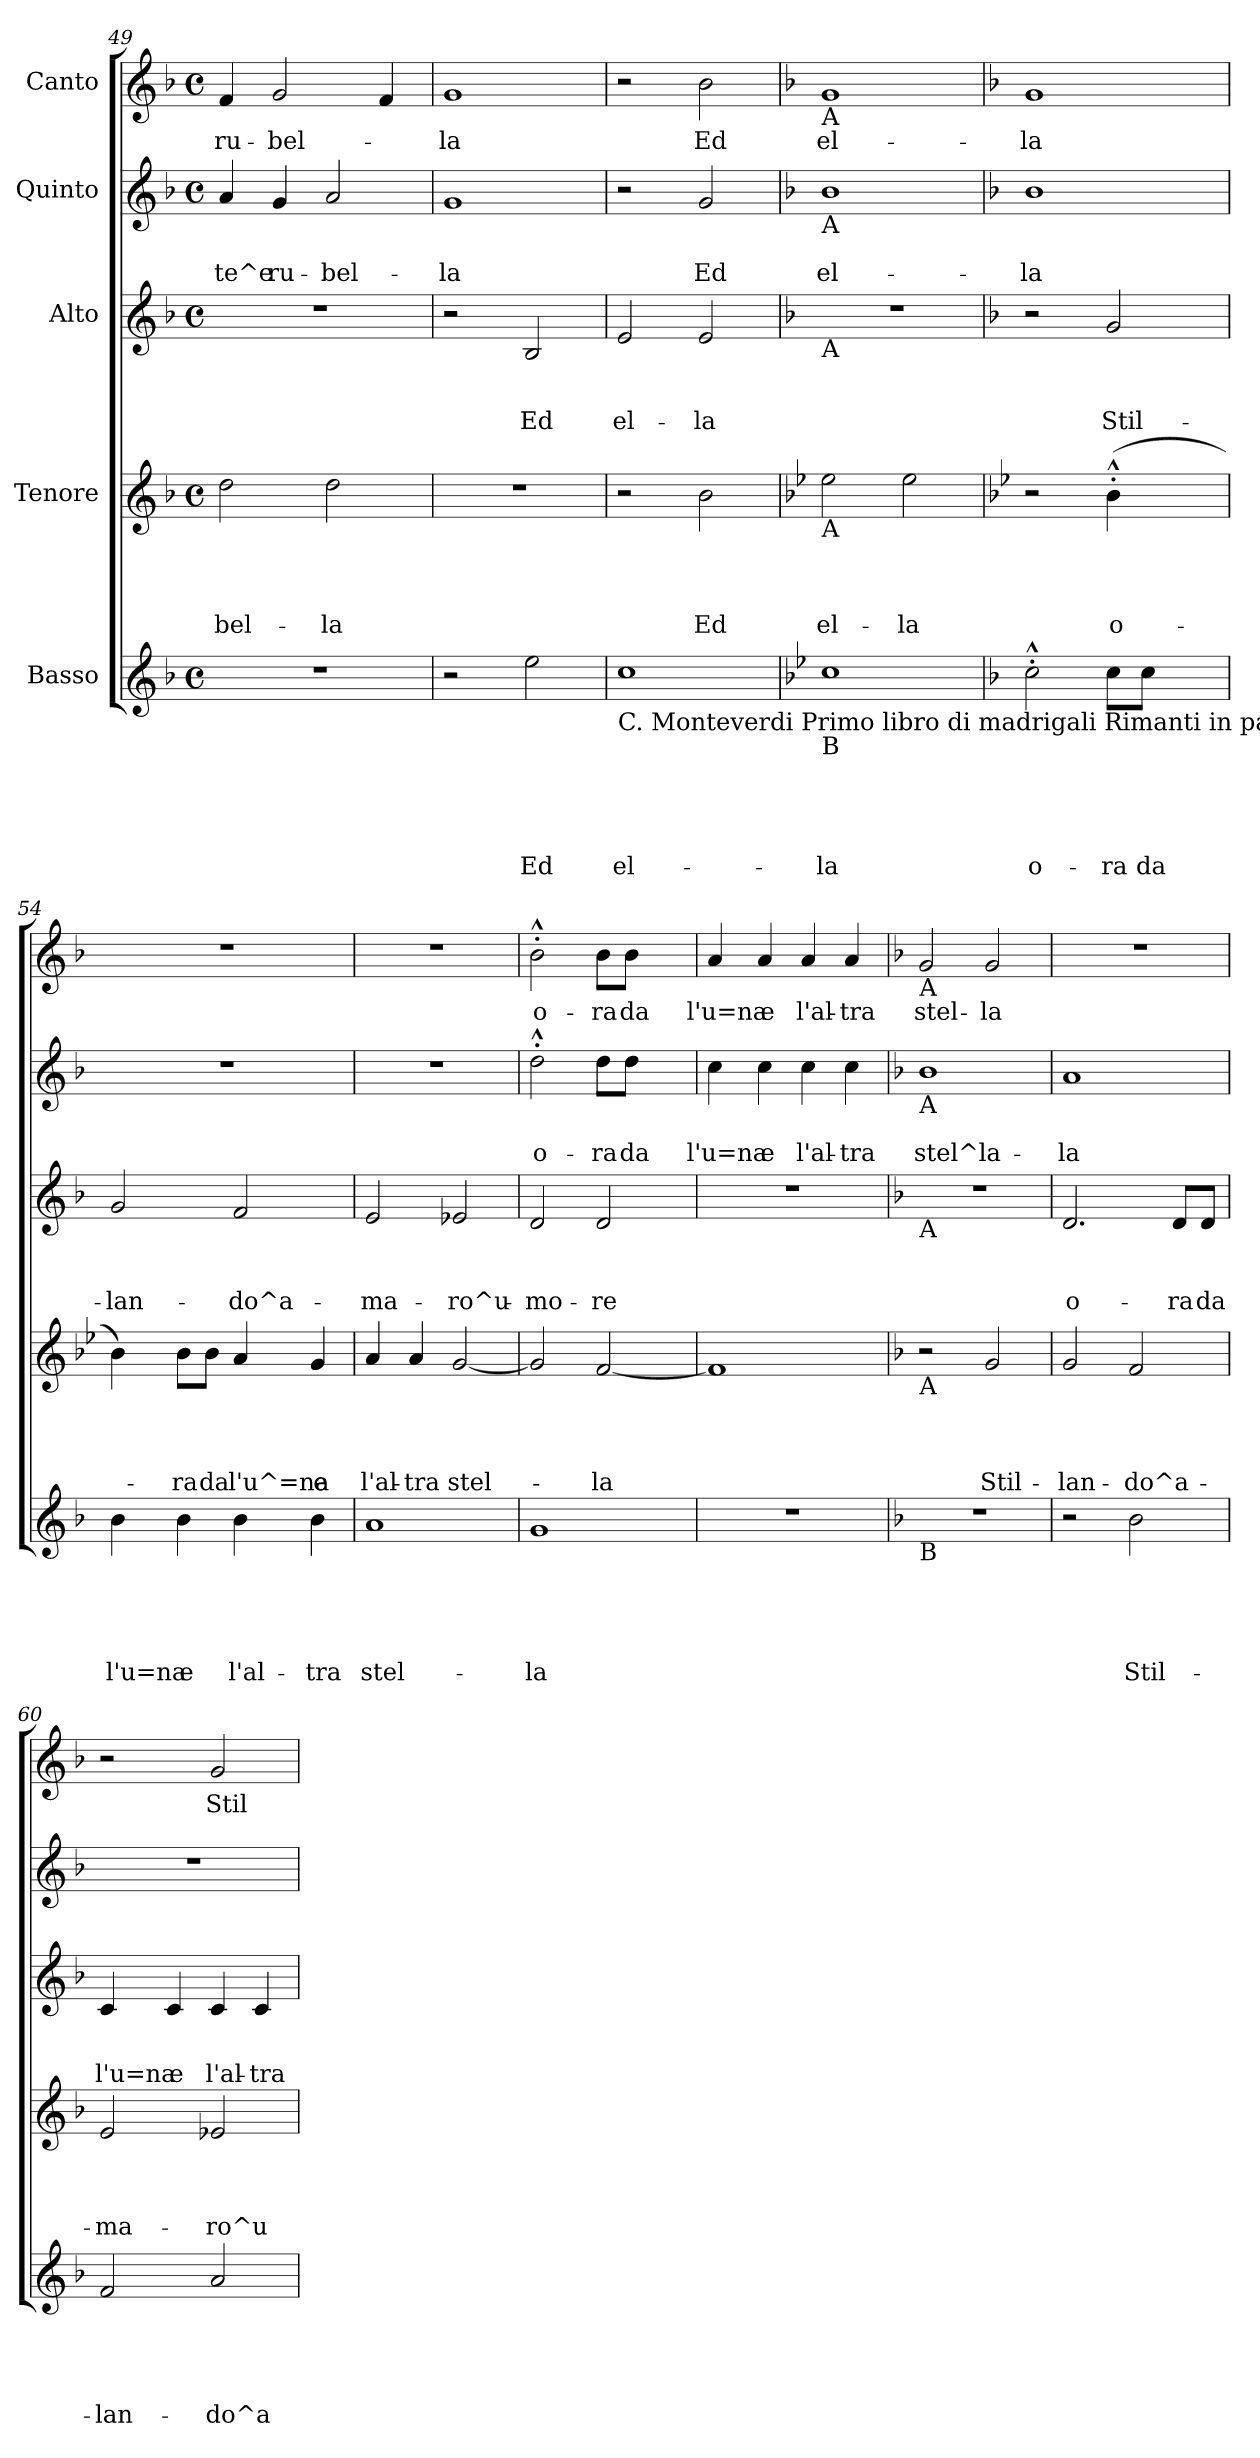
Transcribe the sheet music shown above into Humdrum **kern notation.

**kern	**text	**text	**text	**text	**text	**kern	**text	**text	**text	**text	**kern	**text	**text	**text	**kern	**text	**text	**kern	**text
*part5	*part5	*part5	*part5	*part5	*part5	*part4	*part4	*part4	*part4	*part4	*part3	*part3	*part3	*part3	*part2	*part2	*part2	*part1	*part1
*staff5	*staff5	*staff5	*staff5	*staff5	*staff5	*staff4	*staff4	*staff4	*staff4	*staff4	*staff3	*staff3	*staff3	*staff3	*staff2	*staff2	*staff2	*staff1	*staff1
*I"Basso	*	*	*	*	*	*I"Tenore	*	*	*	*	*I"Alto	*	*	*	*I"Quinto	*	*	*I"Canto	*
*clefG2	*	*	*	*	*	*clefG2	*	*	*	*	*clefG2	*	*	*	*clefG2	*	*	*clefG2	*
*k[b-]	*	*	*	*	*	*k[b-]	*	*	*	*	*k[b-]	*	*	*	*k[b-]	*	*	*k[b-]	*
*F:	*	*	*	*	*	*F:	*	*	*	*	*F:	*	*	*	*F:	*	*	*F:	*
*M4/4	*	*	*	*	*	*M4/4	*	*	*	*	*M4/4	*	*	*	*M4/4	*	*	*M4/4	*
*met(c)	*	*	*	*	*	*met(c)	*	*	*	*	*met(c)	*	*	*	*met(c)	*	*	*met(c)	*
=49	=49	=49	=49	=49	=49	=49	=49	=49	=49	=49	=49	=49	=49	=49	=49	=49	=49	=49	=49
!	!	!	!	!	!	!	!	!	!	!LO:LY:b	!	!	!	!	!	!	!LO:LY:b	!	!LO:LY:b
1r	.	.	.	.	.	2dd\	.	.	.	-bel-	1r	.	.	.	4a/	.	-te^e	4f/	ru-
!	!	!	!	!	!	!	!	!	!	!	!	!	!	!	!	!	!LO:LY:b	!	!LO:LY:b
.	.	.	.	.	.	.	.	.	.	.	.	.	.	.	4g/	.	ru-	2g/	-bel-
!	!	!	!	!	!	!	!	!	!	!LO:LY:b	!	!	!	!	!	!	!LO:LY:b	!	!
.	.	.	.	.	.	2dd\	.	.	.	-la	.	.	.	.	2a/	.	-bel-	.	.
.	.	.	.	.	.	.	.	.	.	.	.	.	.	.	.	.	.	4f/	.
=50	=50	=50	=50	=50	=50	=50	=50	=50	=50	=50	=50	=50	=50	=50	=50	=50	=50	=50	=50
!	!	!	!	!	!	!	!	!	!	!	!	!	!	!	!	!	!LO:LY:b	!	!LO:LY:b
2r	.	.	.	.	.	1r	.	.	.	.	2r	.	.	.	1g	.	-la	1g	-la
!	!	!	!	!	!LO:LY:b	!	!	!	!	!	!	!	!	!LO:LY:b	!	!	!	!	!
2ee\	.	.	.	.	Ed	.	.	.	.	.	2B-/	.	.	Ed	.	.	.	.	.
=51	=51	=51	=51	=51	=51	=51	=51	=51	=51	=51	=51	=51	=51	=51	=51	=51	=51	=51	=51
!LO:TX:b:t=C. Monteverdi Primo libro di madrigali Rimanti in pace a la dolente e bella Fillida	!	!	!	!	!	!	!	!	!	!	!	!	!	!	!	!	!	!	!
!	!	!	!	!	!LO:LY:b	!	!	!	!	!	!	!	!	!LO:LY:b	!	!	!	!	!
1cc	.	.	.	.	el-	2r	.	.	.	.	2e/	.	.	el-	2r	.	.	2r	.
!	!	!	!	!	!	!	!	!	!	!LO:LY:b	!	!	!	!LO:LY:b	!	!	!LO:LY:b	!	!LO:LY:b
.	.	.	.	.	.	2b-\	.	.	.	Ed	2e/	.	.	-la	2g/	.	Ed	2b-\	Ed
!!LO:PB:g=z
=52	=52	=52	=52	=52	=52	=52	=52	=52	=52	=52	=52	=52	=52	=52	=52	=52	=52	=52	=52
*k[b-e-]	*	*	*	*	*	*k[b-e-]	*	*	*	*	*	*	*	*	*	*	*	*	*
*B-:	*	*	*	*	*	*B-:	*	*	*	*	*	*	*	*	*	*	*	*	*
!	!	!	!	!	!	!	!	!	!	!	!	!	!	!	!	!	!	!LO:TX:b:t=A	!
!	!	!	!	!	!	!	!	!	!	!	!	!	!	!	!LO:TX:b:t=A	!	!	!	!
!	!	!	!	!	!	!	!	!	!	!	!LO:TX:b:t=A	!	!	!	!	!	!	!	!
!	!	!	!	!	!	!LO:TX:b:t=A	!	!	!	!	!	!	!	!	!	!	!	!	!
!LO:TX:b:t=B	!	!	!	!	!	!	!	!	!	!	!	!	!	!	!	!	!	!	!
!	!	!	!	!	!LO:LY:b	!	!	!	!	!LO:LY:b	!	!	!	!	!	!	!LO:LY:b	!	!LO:LY:b
1cc	.	.	.	.	-la	2ee-\	.	.	.	el-	1r	.	.	.	1b-	.	el-	1g	el-
!	!	!	!	!	!	!	!	!	!	!LO:LY:b	!	!	!	!	!	!	!	!	!
.	.	.	.	.	.	2ee-\	.	.	.	-la	.	.	.	.	.	.	.	.	.
=53	=53	=53	=53	=53	=53	=53	=53	=53	=53	=53	=53	=53	=53	=53	=53	=53	=53	=53	=53
*k[b-]	*	*	*	*	*	*	*	*	*	*	*	*	*	*	*	*	*	*	*
*F:	*	*	*	*	*	*	*	*	*	*	*	*	*	*	*	*	*	*	*
!	!	!	!	!	!LO:LY:b	!	!	!	!	!	!	!	!	!	!	!	!LO:LY:b	!	!LO:LY:b
2cc^^>'>\	.	.	.	.	o-	2r	.	.	.	.	2r	.	.	.	1b-	.	-la	1g	-la
!	!	!	!	!	!LO:LY:b	!	!	!	!	!LO:LY:b	!	!	!	!LO:LY:b	!	!	!	!	!
8cc\L	.	.	.	.	-ra	(>4b-^^>'>\	.	.	.	o-	2g/	.	.	Stil-	.	.	.	.	.
!	!	!	!	!	!LO:LY:b	!	!	!	!	!	!	!	!	!	!	!	!	!	!
8cc\J	.	.	.	.	da	.	.	.	.	.	.	.	.	.	.	.	.	.	.
4ryy	.	.	.	.	.	4ryy	.	.	.	.	.	.	.	.	.	.	.	.	.
=54	=54	=54	=54	=54	=54	=54	=54	=54	=54	=54	=54	=54	=54	=54	=54	=54	=54	=54	=54
!	!	!	!	!	!LO:LY:b	!	!	!	!	!	!	!	!	!LO:LY:b	!	!	!	!	!
4b-\	.	.	.	.	l'u=na	4b-\)	.	.	.	.	2g/	.	.	-lan-	1r	.	.	1r	.
!	!	!	!	!	!LO:LY:b	!	!	!	!	!LO:LY:b	!	!	!	!	!	!	!	!	!
4b-\	.	.	.	.	e	8b-\L	.	.	.	-ra	.	.	.	.	.	.	.	.	.
!	!	!	!	!	!	!	!	!	!	!LO:LY:b	!	!	!	!	!	!	!	!	!
.	.	.	.	.	.	8b-\J	.	.	.	da	.	.	.	.	.	.	.	.	.
!	!	!	!	!	!LO:LY:b	!	!	!	!	!LO:LY:b	!	!	!	!LO:LY:b	!	!	!	!	!
4b-\	.	.	.	.	l'al-	4a/	.	.	.	l'u^=na	2f/	.	.	-do^a-	.	.	.	.	.
!	!	!	!	!	!LO:LY:b	!	!	!	!	!LO:LY:b	!	!	!	!	!	!	!	!	!
4b-\	.	.	.	.	-tra	4g/	.	.	.	e	.	.	.	.	.	.	.	.	.
=55	=55	=55	=55	=55	=55	=55	=55	=55	=55	=55	=55	=55	=55	=55	=55	=55	=55	=55	=55
!	!	!	!	!	!LO:LY:b	!	!	!	!	!LO:LY:b	!	!	!	!LO:LY:b	!	!	!	!	!
1a	.	.	.	.	stel-	4a/	.	.	.	l'al-	2e/	.	.	-ma-	1r	.	.	1r	.
!	!	!	!	!	!	!	!	!	!	!LO:LY:b	!	!	!	!	!	!	!	!	!
.	.	.	.	.	.	4a/	.	.	.	-tra	.	.	.	.	.	.	.	.	.
!	!	!	!	!	!	!	!	!	!	!LO:LY:b	!	!	!	!LO:LY:b	!	!	!	!	!
.	.	.	.	.	.	[<2g/	.	.	.	stel-	2e-X/	.	.	-ro^u-	.	.	.	.	.
=56	=56	=56	=56	=56	=56	=56	=56	=56	=56	=56	=56	=56	=56	=56	=56	=56	=56	=56	=56
!	!	!	!	!	!LO:LY:b	!	!	!	!	!	!	!	!	!LO:LY:b	!	!	!LO:LY:b	!	!LO:LY:b
1g	.	.	.	.	-la	2g/]	.	.	.	.	2d/	.	.	-mo-	2dd^^>'>\	.	o-	2b-^^>'>\	o-
!	!	!	!	!	!	!	!	!	!	!LO:LY:b	!	!	!	!LO:LY:b	!	!	!LO:LY:b	!	!LO:LY:b
.	.	.	.	.	.	[<2f/	.	.	.	-la	2d/	.	.	-re	8dd\L	.	-ra	8b-\L	-ra
!	!	!	!	!	!	!	!	!	!	!	!	!	!	!	!	!	!LO:LY:b	!	!LO:LY:b
.	.	.	.	.	.	.	.	.	.	.	.	.	.	.	8dd\J	.	da	8b-\J	da
.	.	.	.	.	.	.	.	.	.	.	.	.	.	.	4ryy	.	.	4ryy	.
=57	=57	=57	=57	=57	=57	=57	=57	=57	=57	=57	=57	=57	=57	=57	=57	=57	=57	=57	=57
!	!	!	!	!	!	!	!	!	!	!	!	!	!	!	!	!	!LO:LY:b	!	!LO:LY:b
1r	.	.	.	.	.	1f]	.	.	.	.	1r	.	.	.	4cc\	.	l'u=na	4a/	l'u=na
!	!	!	!	!	!	!	!	!	!	!	!	!	!	!	!	!	!LO:LY:b	!	!LO:LY:b
.	.	.	.	.	.	.	.	.	.	.	.	.	.	.	4cc\	.	e	4a/	e
!	!	!	!	!	!	!	!	!	!	!	!	!	!	!	!	!	!LO:LY:b	!	!LO:LY:b
.	.	.	.	.	.	.	.	.	.	.	.	.	.	.	4cc\	.	l'al-	4a/	l'al-
!	!	!	!	!	!	!	!	!	!	!	!	!	!	!	!	!	!LO:LY:b	!	!LO:LY:b
.	.	.	.	.	.	.	.	.	.	.	.	.	.	.	4cc\	.	-tra	4a/	-tra
!!LO:LB:g=z
=58	=58	=58	=58	=58	=58	=58	=58	=58	=58	=58	=58	=58	=58	=58	=58	=58	=58	=58	=58
*	*	*	*	*	*	*k[b-]	*	*	*	*	*	*	*	*	*	*	*	*	*
*	*	*	*	*	*	*F:	*	*	*	*	*	*	*	*	*	*	*	*	*
!	!	!	!	!	!	!	!	!	!	!	!	!	!	!	!	!	!	!LO:TX:b:t=A	!
!	!	!	!	!	!	!	!	!	!	!	!	!	!	!	!LO:TX:b:t=A	!	!	!	!
!	!	!	!	!	!	!	!	!	!	!	!LO:TX:b:t=A	!	!	!	!	!	!	!	!
!	!	!	!	!	!	!LO:TX:b:t=A	!	!	!	!	!	!	!	!	!	!	!	!	!
!LO:TX:b:t=B	!	!	!	!	!	!	!	!	!	!	!	!	!	!	!	!	!	!	!
!	!	!	!	!	!	!	!	!	!	!	!	!	!	!	!	!	!LO:LY:b	!	!LO:LY:b
1r	.	.	.	.	.	2r	.	.	.	.	1r	.	.	.	1b-	.	stel^la-	2g/	stel-
!	!	!	!	!	!	!	!	!	!	!LO:LY:b	!	!	!	!	!	!	!	!	!LO:LY:b
.	.	.	.	.	.	2g/	.	.	.	Stil-	.	.	.	.	.	.	.	2g/	-la
=59	=59	=59	=59	=59	=59	=59	=59	=59	=59	=59	=59	=59	=59	=59	=59	=59	=59	=59	=59
!	!	!	!	!	!	!	!	!	!	!LO:LY:b	!	!	!	!LO:LY:b	!	!	!LO:LY:b	!	!
2r	.	.	.	.	.	2g/	.	.	.	-lan-	2.d/	.	.	o-	1a	.	-la	1r	.
!	!	!	!	!	!LO:LY:b	!	!	!	!	!LO:LY:b	!	!	!	!	!	!	!	!	!
2b-\	.	.	.	.	Stil-	2f/	.	.	.	-do^a-	.	.	.	.	.	.	.	.	.
!	!	!	!	!	!	!	!	!	!	!	!	!	!	!LO:LY:b	!	!	!	!	!
.	.	.	.	.	.	.	.	.	.	.	8d/L	.	.	-ra	.	.	.	.	.
!	!	!	!	!	!	!	!	!	!	!	!	!	!	!LO:LY:b	!	!	!	!	!
.	.	.	.	.	.	.	.	.	.	.	8d/J	.	.	da	.	.	.	.	.
=60	=60	=60	=60	=60	=60	=60	=60	=60	=60	=60	=60	=60	=60	=60	=60	=60	=60	=60	=60
!	!	!	!	!	!LO:LY:b	!	!	!	!	!LO:LY:b	!	!	!	!LO:LY:b	!	!	!	!	!
2f/	.	.	.	.	-lan-	2e/	.	.	.	-ma-	4c/	.	.	l'u=na	1r	.	.	2r	.
!	!	!	!	!	!	!	!	!	!	!	!	!	!	!LO:LY:b	!	!	!	!	!
.	.	.	.	.	.	.	.	.	.	.	4c/	.	.	e	.	.	.	.	.
!	!	!	!	!	!LO:LY:b	!	!	!	!	!LO:LY:b	!	!	!	!LO:LY:b	!	!	!	!	!LO:LY:b
2a/	.	.	.	.	-do^a-	2e-X/	.	.	.	-ro^u-	4c/	.	.	l'al-	.	.	.	2g/	Stil-
!	!	!	!	!	!	!	!	!	!	!	!	!	!	!LO:LY:b	!	!	!	!	!
.	.	.	.	.	.	.	.	.	.	.	4c/	.	.	-tra	.	.	.	.	.
=	=	=	=	=	=	=	=	=	=	=	=	=	=	=	=	=	=	=	=
*-	*-	*-	*-	*-	*-	*-	*-	*-	*-	*-	*-	*-	*-	*-	*-	*-	*-	*-	*-
